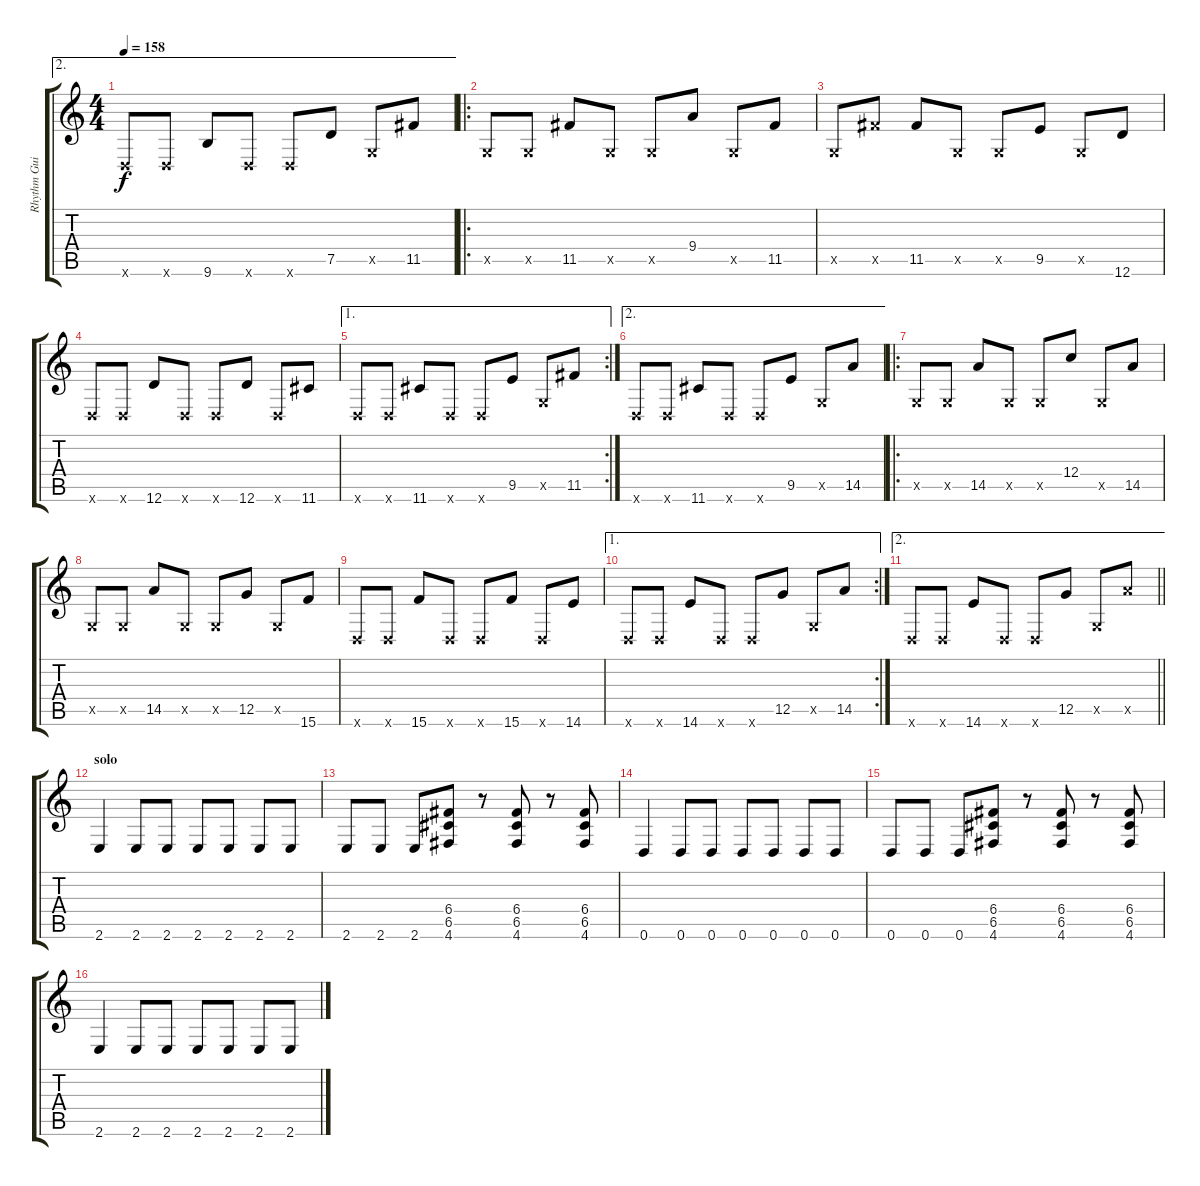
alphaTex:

\track ("Rhythm Guitar" "Rhythm Gui") {instrument distortionguitar}
\staff {score tabs}
\tuning (D4 A3 F3 C3 G2 D2) {hide}
\ae 2
\ts (4 4)
\tempo 158
\clef g2
\ks c
0.6{x}.8{dy f} 0.6{x}.8 9.6.8 0.6{x}.8 0.6{x}.8 7.5.8 0.5{x}.8 11.5.8 |
\ro
0.5{x}.8 0.5{x}.8 11.5.8 0.5{x}.8 0.5{x}.8 9.4.8 0.5{x}.8 11.5.8 |
0.5{x}.8 11.5{x}.8 11.5.8 0.5{x}.8 0.5{x}.8 9.5.8 0.5{x}.8 12.6.8 |
0.6{x}.8 0.6{x}.8 12.6.8 0.6{x}.8 0.6{x}.8 12.6.8 0.6{x}.8 11.6.8 |
\ae 1
\rc 2
0.6{x}.8 0.6{x}.8 11.6.8 0.6{x}.8 0.6{x}.8 9.5.8 0.5{x}.8 11.5.8 |
\ae 2
0.6{x}.8 0.6{x}.8 11.6.8 0.6{x}.8 0.6{x}.8 9.5.8 0.5{x}.8 14.5.8 |
\ro
0.5{x}.8 0.5{x}.8 14.5.8 0.5{x}.8 0.5{x}.8 12.4.8 0.5{x}.8 14.5.8 |
0.5{x}.8 0.5{x}.8 14.5.8 0.5{x}.8 0.5{x}.8 12.5.8 0.5{x}.8 15.6.8 |
0.6{x}.8 0.6{x}.8 15.6.8 0.6{x}.8 0.6{x}.8 15.6.8 0.6{x}.8 14.6.8 |
\ae 1
\rc 2
0.6{x}.8 0.6{x}.8 14.6.8 0.6{x}.8 0.6{x}.8 12.5.8 0.5{x}.8 14.5.8 |
\ae 2
\barLineRight lightlight
0.6{x}.8 0.6{x}.8 14.6.8 0.6{x}.8 0.6{x}.8 12.5.8 0.5{x}.8 14.5{x}.8 |
\section ("" "solo")
2.6.4 2.6.8 2.6.8 2.6.8 2.6.8 2.6.8 2.6.8 |
2.6.8 2.6.8 2.6.8 (6.4 6.5 4.6).8 r.8 (6.4 6.5 4.6).8 r.8 (6.4 6.5 4.6).8 |
0.6.4 0.6.8 0.6.8 0.6.8 0.6.8 0.6.8 0.6.8 |
0.6.8 0.6.8 0.6.8 (6.4 6.5 4.6).8 r.8 (6.4 6.5 4.6).8 r.8 (6.4 6.5 4.6).8 |
2.6.4 2.6.8 2.6.8 2.6.8 2.6.8 2.6.8 2.6.8
